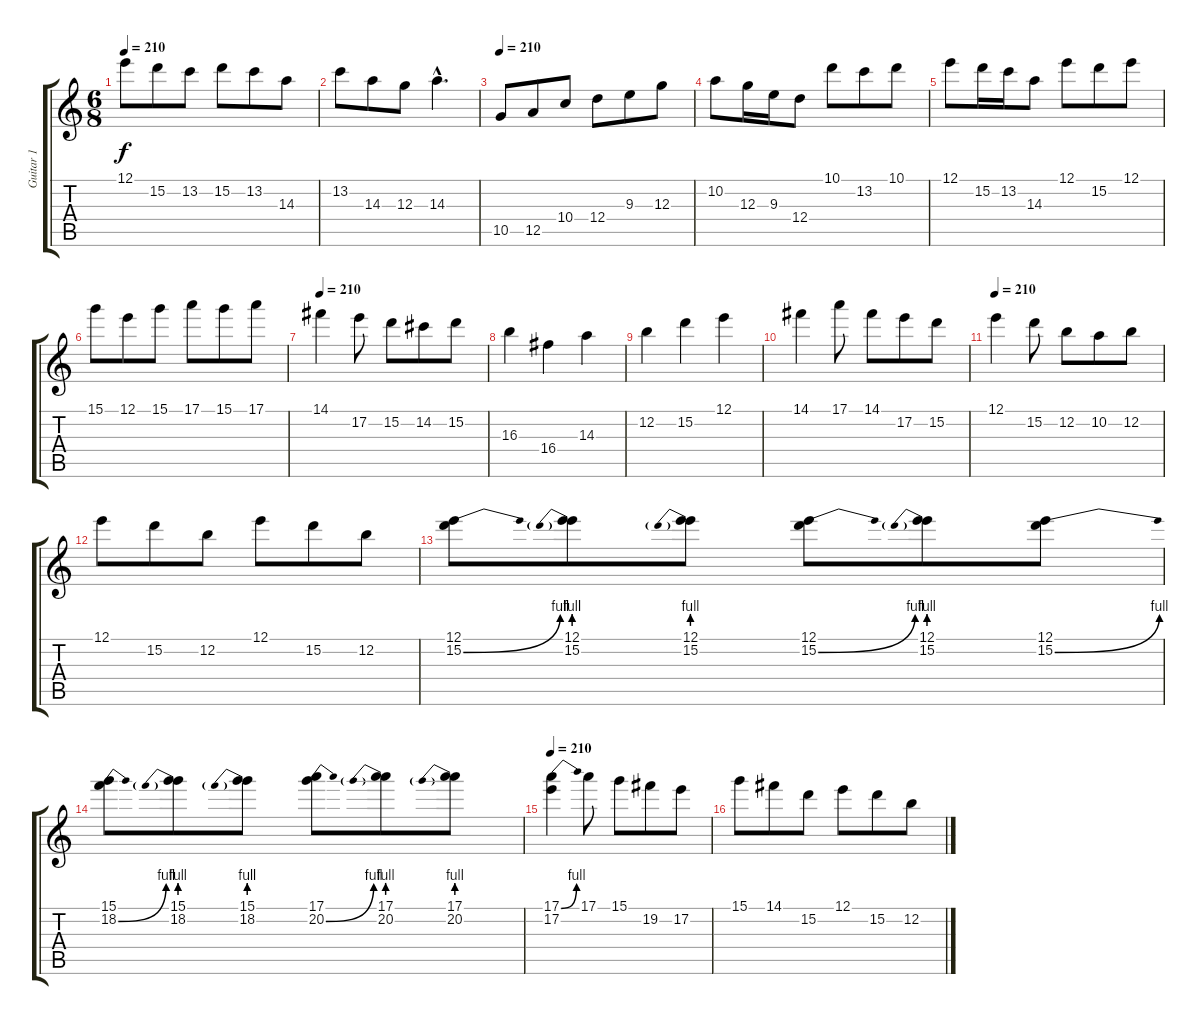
\track ("Guitar 1" "Guitar 1") {instrument overdrivenguitar}
\staff {score tabs}
\tuning (E4 B3 G3 D3 A2 E2) {hide}
\ts (6 8)
\tempo 210
\clef g2
\ks c
12.1.8{dy f} 15.2.8 13.2.8 15.2.8 13.2.8 14.3.8 |
13.2.8 14.3.8 12.3.8 14.3{hac}.4{d} |
\tempo 210
10.5.8{volume 16} 12.5.8 10.4.8 12.4.8 9.3.8 12.3.8 |
10.2.8 12.3.16 9.3.16 12.4.8 10.1.8 13.2.8 10.1.8 |
12.1.8 15.2.16 13.2.16 14.3.8 12.1.8 15.2.8 12.1.8 |
15.1.8 12.1.8 15.1.8 17.1.8 15.1.8 17.1.8 |
\tempo 210
14.1.4{volume 16} 17.2.8 15.2.8 14.2.8 15.2.8 |
16.3.4 16.4.4 14.3.4 |
12.2.4 15.2.4 12.1.4 |
14.1.4 17.1.8 14.1.8 17.2.8 15.2.8 |
\tempo 210
12.1.4{volume 16} 15.2.8 12.2.8 10.2.8 12.2.8 |
12.1.8 15.2.8 12.2.8 12.1.8 15.2.8 12.2.8 |
(12.1 15.2{be (bend 0 0 60 4)}).8 (12.1 15.2{be (prebend 0 4 60 4)}).8 (12.1 15.2{be (prebend 0 4 60 4)}).8 (12.1 15.2{be (bend 0 0 60 4)}).8 (12.1 15.2{be (prebend 0 4 60 4)}).8 (12.1 15.2{be (bend 0 0 60 4)}).8 |
(15.1 18.2{be (bend 0 0 60 4)}).8 (15.1 18.2{be (prebend 0 4 60 4)}).8 (15.1 18.2{be (prebend 0 4 60 4)}).8 (17.1 20.2{be (bend 0 0 60 4)}).8 (17.1 20.2{be (prebend 0 4 60 4)}).8 (17.1 20.2{be (prebend 0 4 60 4)}).8 |
\tempo 210
(17.1{be (bend 0 0 60 4)} 17.2).4{volume 16} 17.1.8 15.1.8 19.2.8 17.2.8 |
15.1.8 14.1.8 15.2.8 12.1.8 15.2.8 12.2.8
